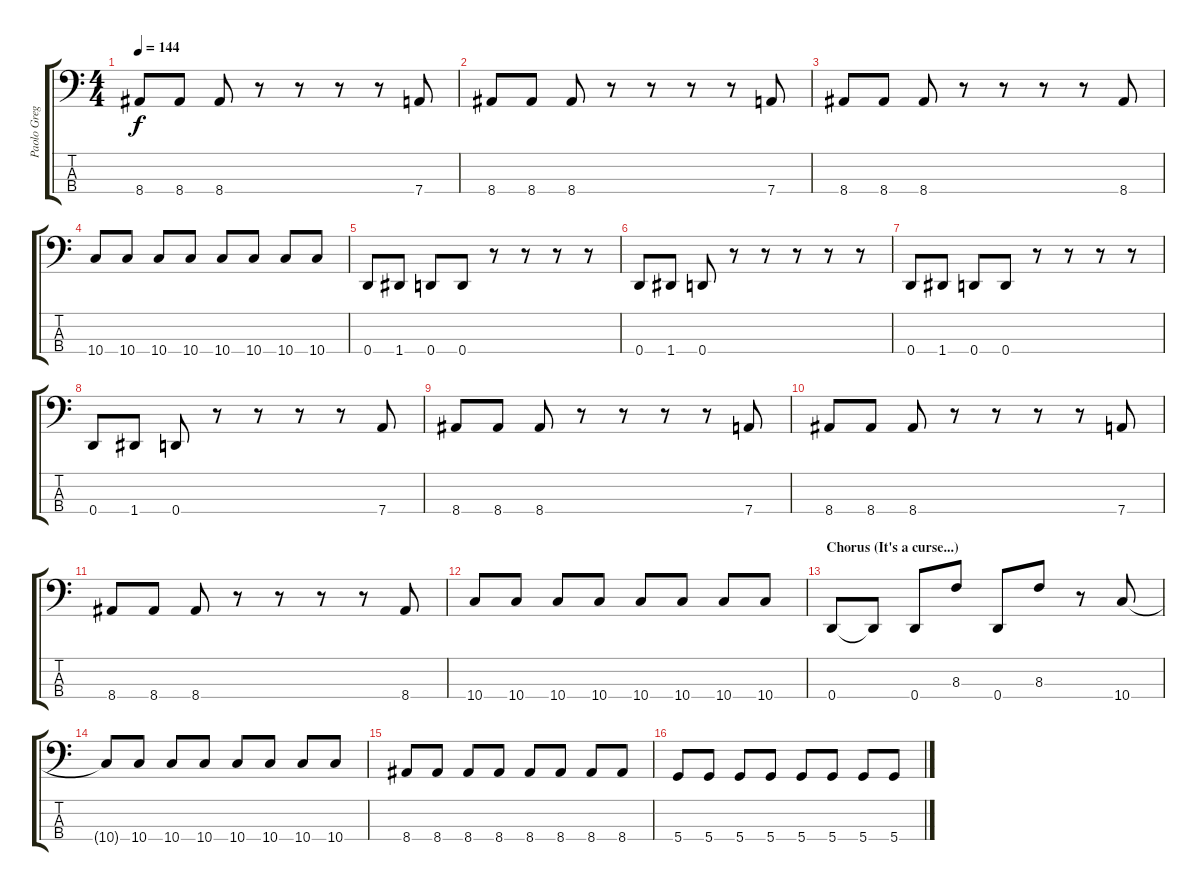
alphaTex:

\track ("Paolo Gregoletto" "Paolo Greg") {instrument electricbasspick}
\staff {score tabs}
\tuning (G2 D2 A1 D1) {hide}
\ts (4 4)
\tempo 144
\clef f4
\ks c
8.4.8{dy f} 8.4.8 8.4.8 r.8 r.8 r.8 r.8 7.4.8 |
8.4.8 8.4.8 8.4.8 r.8 r.8 r.8 r.8 7.4.8 |
8.4.8 8.4.8 8.4.8 r.8 r.8 r.8 r.8 8.4.8 |
10.4.8 10.4.8 10.4.8 10.4.8 10.4.8 10.4.8 10.4.8 10.4.8 |
0.4.8 1.4.8 0.4.8 0.4.8 r.8 r.8 r.8 r.8 |
0.4.8 1.4.8 0.4.8 r.8 r.8 r.8 r.8 r.8 |
0.4.8 1.4.8 0.4.8 0.4.8 r.8 r.8 r.8 r.8 |
0.4.8 1.4.8 0.4.8 r.8 r.8 r.8 r.8 7.4.8 |
8.4.8 8.4.8 8.4.8 r.8 r.8 r.8 r.8 7.4.8 |
8.4.8 8.4.8 8.4.8 r.8 r.8 r.8 r.8 7.4.8 |
8.4.8 8.4.8 8.4.8 r.8 r.8 r.8 r.8 8.4.8 |
10.4.8 10.4.8 10.4.8 10.4.8 10.4.8 10.4.8 10.4.8 10.4.8 |
\section ("" "Chorus (It's a curse...)")
0.4.8 0.4{t}.8 0.4.8 8.3.8 0.4.8 8.3.8 r.8 10.4.8 |
10.4{t}.8 10.4.8 10.4.8 10.4.8 10.4.8 10.4.8 10.4.8 10.4.8 |
8.4.8 8.4.8 8.4.8 8.4.8 8.4.8 8.4.8 8.4.8 8.4.8 |
5.4.8 5.4.8 5.4.8 5.4.8 5.4.8 5.4.8 5.4.8 5.4.8
